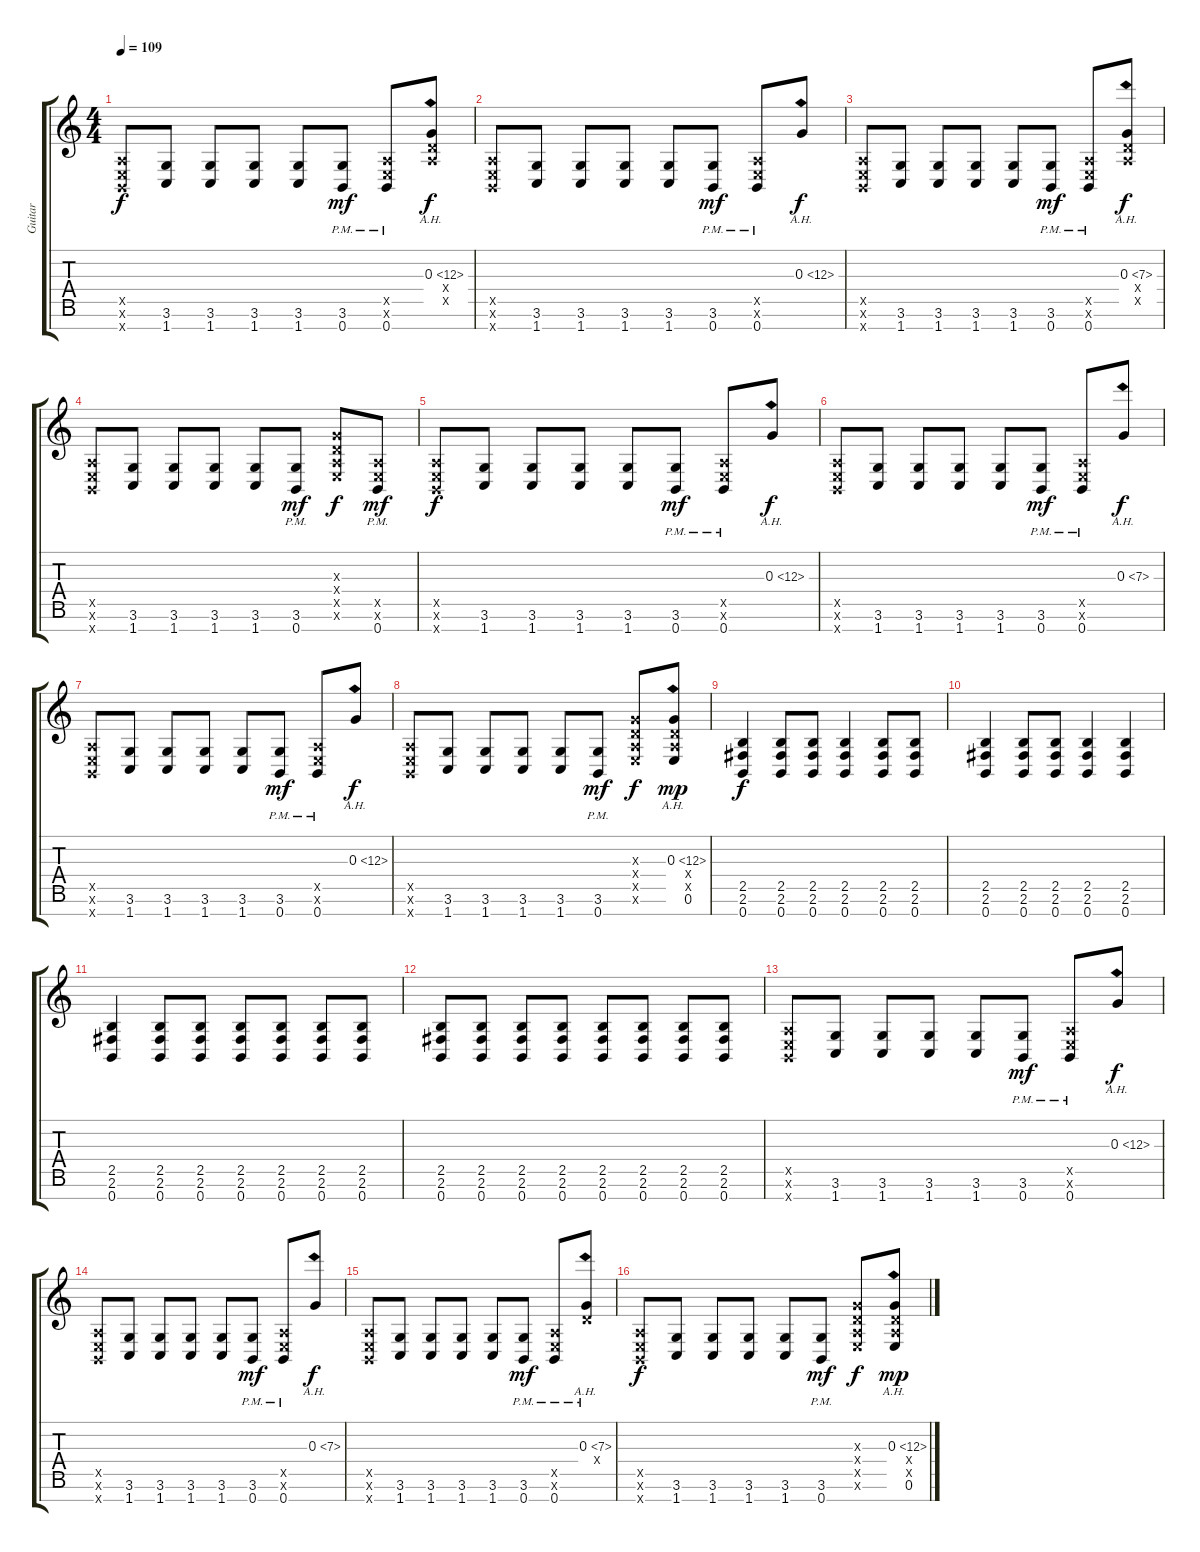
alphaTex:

\track ("Guitar" "Guitar") {instrument distortionguitar}
\staff {score tabs}
\tuning (E4 B3 G3 D3 A2 E2 B1) {hide}
\ts (4 4)
\tempo 109
\clef g2
\ks c
(0.5{x} 0.6{x} 0.7{x}).8{dy f instrument distortionguitar} (3.6 1.7).8 (3.6 1.7).8 (3.6 1.7).8 (3.6 1.7).8 (3.6{pm} 0.7{pm}).8{dy mf} (0.5{x} 0.6{x} 0.7{pm}).8 (0.3{ah 12} 0.4{x} 0.5{x}).8{dy f} |
(0.5{x} 0.6{x} 0.7{x}).8 (3.6 1.7).8 (3.6 1.7).8 (3.6 1.7).8 (3.6 1.7).8 (3.6{pm} 0.7{pm}).8{dy mf} (0.5{x} 0.6{x} 0.7{pm}).8 0.3{ah 12}.8{dy f} |
(0.5{x} 0.6{x} 0.7{x}).8 (3.6 1.7).8 (3.6 1.7).8 (3.6 1.7).8 (3.6 1.7).8 (3.6{pm} 0.7{pm}).8{dy mf} (0.5{x} 0.6{x} 0.7{pm}).8 (0.3{ah 7} 0.4{x} 0.5{x}).8{dy f} |
(0.5{x} 0.6{x} 0.7{x}).8 (3.6 1.7).8 (3.6 1.7).8 (3.6 1.7).8 (3.6 1.7).8 (3.6{pm} 0.7{pm}).8{dy mf} (0.3{x} 0.4{x} 0.5{x} 0.6{x}).8{dy f} (0.5{x} 0.6{x} 0.7{pm}).8{dy mf} |
(0.5{x} 0.6{x} 0.7{x}).8{dy f} (3.6 1.7).8 (3.6 1.7).8 (3.6 1.7).8 (3.6 1.7).8 (3.6{pm} 0.7{pm}).8{dy mf} (0.5{x} 0.6{x} 0.7{pm}).8 0.3{ah 12}.8{dy f} |
(0.5{x} 0.6{x} 0.7{x}).8 (3.6 1.7).8 (3.6 1.7).8 (3.6 1.7).8 (3.6 1.7).8 (3.6{pm} 0.7{pm}).8{dy mf} (0.5{x} 0.6{x} 0.7{pm}).8 0.3{ah 7}.8{dy f} |
(0.5{x} 0.6{x} 0.7{x}).8 (3.6 1.7).8 (3.6 1.7).8 (3.6 1.7).8 (3.6 1.7).8 (3.6{pm} 0.7{pm}).8{dy mf} (0.5{x} 0.6{x} 0.7{pm}).8 0.3{ah 12}.8{dy f} |
(0.5{x} 0.6{x} 0.7{x}).8 (3.6 1.7).8 (3.6 1.7).8 (3.6 1.7).8 (3.6 1.7).8 (3.6{pm} 0.7{pm}).8{dy mf} (0.3{x} 0.4{x} 0.5{x} 0.6{x}).8{dy f} (0.3{ah 12} 0.4{x} 0.5{x} 0.6).8{dy mp} |
(2.5 2.6 0.7).4{dy f} (2.5 2.6 0.7).8 (2.5 2.6 0.7).8 (2.5 2.6 0.7).4 (2.5 2.6 0.7).8 (2.5 2.6 0.7).8 |
(2.5 2.6 0.7).4 (2.5 2.6 0.7).8 (2.5 2.6 0.7).8 (2.5 2.6 0.7).4 (2.5 2.6 0.7).4 |
(2.5 2.6 0.7).4 (2.5 2.6 0.7).8 (2.5 2.6 0.7).8 (2.5 2.6 0.7).8 (2.5 2.6 0.7).8 (2.5 2.6 0.7).8 (2.5 2.6 0.7).8 |
(2.5 2.6 0.7).8 (2.5 2.6 0.7).8 (2.5 2.6 0.7).8 (2.5 2.6 0.7).8 (2.5 2.6 0.7).8 (2.5 2.6 0.7).8 (2.5 2.6 0.7).8 (2.5 2.6 0.7).8 |
(0.5{x} 0.6{x} 0.7{x}).8 (3.6 1.7).8 (3.6 1.7).8 (3.6 1.7).8 (3.6 1.7).8 (3.6{pm} 0.7{pm}).8{dy mf} (0.5{x} 0.6{x} 0.7{pm}).8 0.3{ah 12}.8{dy f} |
(0.5{x} 0.6{x} 0.7{x}).8 (3.6 1.7).8 (3.6 1.7).8 (3.6 1.7).8 (3.6 1.7).8 (3.6{pm} 0.7{pm}).8{dy mf} (0.5{x} 0.6{x} 0.7{pm}).8 0.3{ah 7}.8{dy f} |
(0.5{x} 0.6{x} 0.7{x}).8 (3.6 1.7).8 (3.6 1.7).8 (3.6 1.7).8 (3.6 1.7).8 (3.6{pm} 0.7{pm}).8{dy mf} (0.5{x} 0.6{x} 0.7{pm}).8 (0.3{ah 7 pm} 0.4{x}).8 |
(0.5{x} 0.6{x} 0.7{x}).8{dy f} (3.6 1.7).8 (3.6 1.7).8 (3.6 1.7).8 (3.6 1.7).8 (3.6{pm} 0.7{pm}).8{dy mf} (0.3{x} 0.4{x} 0.5{x} 0.6{x}).8{dy f} (0.3{ah 12} 0.4{x} 0.5{x} 0.6).8{dy mp}
